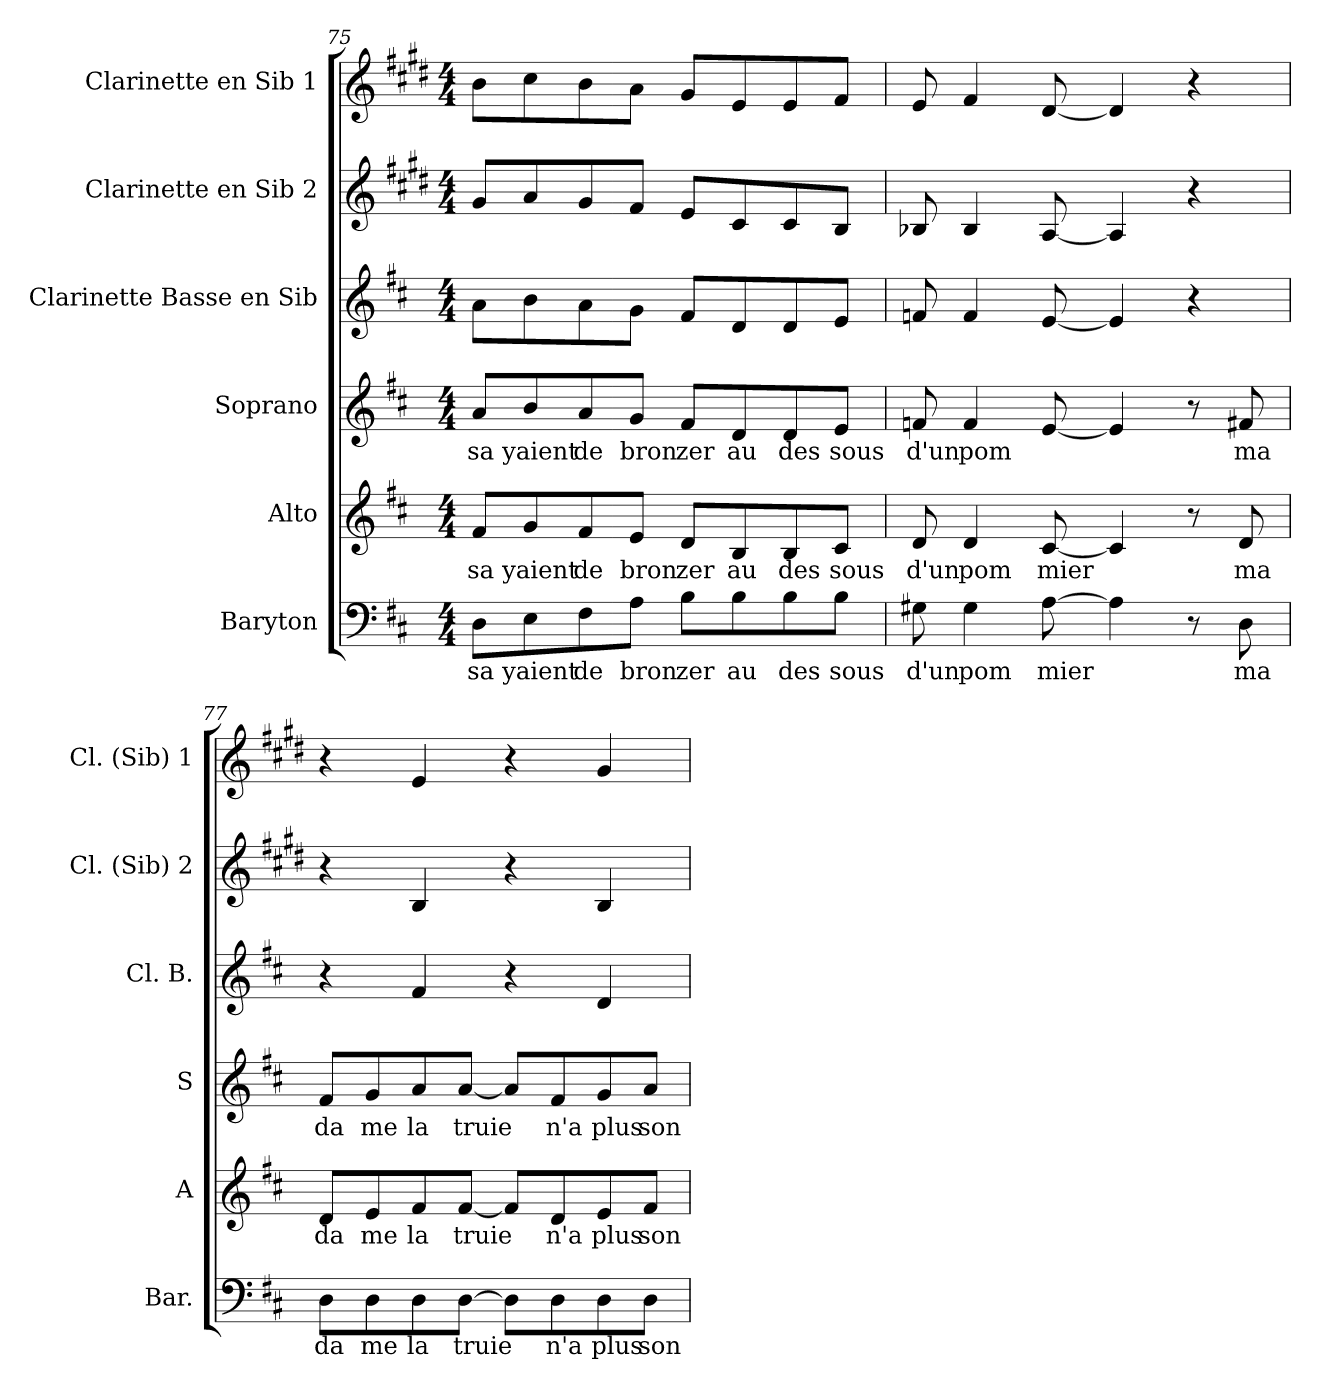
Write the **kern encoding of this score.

**kern	**text	**kern	**text	**kern	**text	**kern	**kern	**kern
*part6	*part6	*part5	*part5	*part4	*part4	*part3	*part2	*part1
*staff6	*staff6	*staff5	*staff5	*staff4	*staff4	*staff3	*staff2	*staff1
*I"Baryton	*	*I"Alto	*	*I"Soprano	*	*I"Clarinette Basse en Sib	*I"Clarinette en Sib 2	*I"Clarinette en Sib 1
*I'Bar.	*	*I'A	*	*I'S	*	*I'Cl. B.	*I'Cl. (Sib) 2	*I'Cl. (Sib) 1
*clefF4	*	*clefG2	*	*clefG2	*	*clefG2	*clefG2	*clefG2
*	*	*	*	*	*	*ITrd8c14	*ITrd1c2	*ITrd1c2
*k[f#c#]	*	*k[f#c#]	*	*k[f#c#]	*	*k[f#c#]	*k[f#c#]	*k[f#c#]
*D:	*	*D:	*	*D:	*	*D:	*D:	*D:
*M4/4	*	*M4/4	*	*M4/4	*	*M4/4	*M4/4	*M4/4
=75	=75	=75	=75	=75	=75	=75	=75	=75
!	!LO:LY:b	!	!	!	!	!	!	!
!	!	!	!LO:LY:b	!	!	!	!	!
!	!	!	!	!	!LO:LY:b	!	!	!
8D\L	sa	8f#/L	sa	8a/L	sa	8A\L	8f#/L	8a\L
!	!LO:LY:b	!	!	!	!	!	!	!
!	!	!	!LO:LY:b	!	!	!	!	!
!	!	!	!	!	!LO:LY:b	!	!	!
8E\	yaient	8g/	yaient	8b/	yaient	8B\	8g/	8b\
!	!LO:LY:b	!	!	!	!	!	!	!
!	!	!	!LO:LY:b	!	!	!	!	!
!	!	!	!	!	!LO:LY:b	!	!	!
8F#\	de	8f#/	de	8a/	de	8A\	8f#/	8a\
!	!LO:LY:b	!	!	!	!	!	!	!
!	!	!	!LO:LY:b	!	!	!	!	!
!	!	!	!	!	!LO:LY:b	!	!	!
8A\J	bron	8e/J	bron	8g/J	bron	8G\J	8e/J	8g\J
!	!LO:LY:b	!	!	!	!	!	!	!
!	!	!	!LO:LY:b	!	!	!	!	!
!	!	!	!	!	!LO:LY:b	!	!	!
8B\L	zer	8d/L	zer	8f#/L	zer	8F#/L	8d/L	8f#/L
!	!LO:LY:b	!	!	!	!	!	!	!
!	!	!	!LO:LY:b	!	!	!	!	!
!	!	!	!	!	!LO:LY:b	!	!	!
8B\	au	8B/	au	8d/	au	8D/	8B/	8d/
!	!LO:LY:b	!	!	!	!	!	!	!
!	!	!	!LO:LY:b	!	!	!	!	!
!	!	!	!	!	!LO:LY:b	!	!	!
8B\	des	8B/	des	8d/	des	8D/	8B/	8d/
!	!LO:LY:b	!	!	!	!	!	!	!
!	!	!	!LO:LY:b	!	!	!	!	!
!	!	!	!	!	!LO:LY:b	!	!	!
8B\J	sous	8c#/J	sous	8e/J	sous	8E/J	8A/J	8e/J
!!LO:LB:g=z
=76	=76	=76	=76	=76	=76	=76	=76	=76
!	!LO:LY:b	!	!	!	!	!	!	!
!	!	!	!LO:LY:b	!	!	!	!	!
!	!	!	!	!	!LO:LY:b	!	!	!
8G#X\	d'un	8d/	d'un	8fn/	d'un	8Fn/	8A-X/	8d/
!	!LO:LY:b	!	!	!	!	!	!	!
!	!	!	!LO:LY:b	!	!	!	!	!
!	!	!	!	!	!LO:LY:b	!	!	!
4G#\	pom	4d/	pom	4f/	pom	4F/	4A-/	4e/
!	!LO:LY:b	!	!	!	!	!	!	!
!	!	!	!LO:LY:b	!	!	!	!	!
[8A\	mier	[8c#/	mier	[8e/	.	[8E/	[8G/	[8c#/
4A\]	.	4c#/]	.	4e/]	.	4E/]	4G/]	4c#/]
8r	.	8r	.	8r	.	4r	4r	4r
!	!LO:LY:b	!	!	!	!	!	!	!
!	!	!	!LO:LY:b	!	!	!	!	!
!	!	!	!	!	!LO:LY:b	!	!	!
8D\	ma	8d/	ma	8f#X/	ma	.	.	.
=77	=77	=77	=77	=77	=77	=77	=77	=77
!	!LO:LY:b	!	!	!	!	!	!	!
!	!	!	!LO:LY:b	!	!	!	!	!
!	!	!	!	!	!LO:LY:b	!	!	!
8D\L	da	8d/L	da	8f#/L	da	4r	4r	4r
!	!LO:LY:b	!	!	!	!	!	!	!
!	!	!	!LO:LY:b	!	!	!	!	!
!	!	!	!	!	!LO:LY:b	!	!	!
8D\	me	8e/	me	8g/	me	.	.	.
!	!LO:LY:b	!	!	!	!	!	!	!
!	!	!	!LO:LY:b	!	!	!	!	!
!	!	!	!	!	!LO:LY:b	!	!	!
8D\	la	8f#/	la	8a/	la	4F#/	4A/	4d/
!	!LO:LY:b	!	!	!	!	!	!	!
!	!	!	!LO:LY:b	!	!	!	!	!
!	!	!	!	!	!LO:LY:b	!	!	!
[8D\J	truie	[8f#/J	truie	[8a/J	truie	.	.	.
8D\L]	.	8f#/L]	.	8a/L]	.	4r	4r	4r
!	!LO:LY:b	!	!	!	!	!	!	!
!	!	!	!LO:LY:b	!	!	!	!	!
!	!	!	!	!	!LO:LY:b	!	!	!
8D\	n'a	8d/	n'a	8f#/	n'a	.	.	.
!	!LO:LY:b	!	!	!	!	!	!	!
!	!	!	!LO:LY:b	!	!	!	!	!
!	!	!	!	!	!LO:LY:b	!	!	!
8D\	plus	8e/	plus	8g/	plus	4D/	4A/	4f#/
!	!LO:LY:b	!	!	!	!	!	!	!
!	!	!	!LO:LY:b	!	!	!	!	!
!	!	!	!	!	!LO:LY:b	!	!	!
8D\J	son	8f#/J	son	8a/J	son	.	.	.
=	=	=	=	=	=	=	=	=
*-	*-	*-	*-	*-	*-	*-	*-	*-
